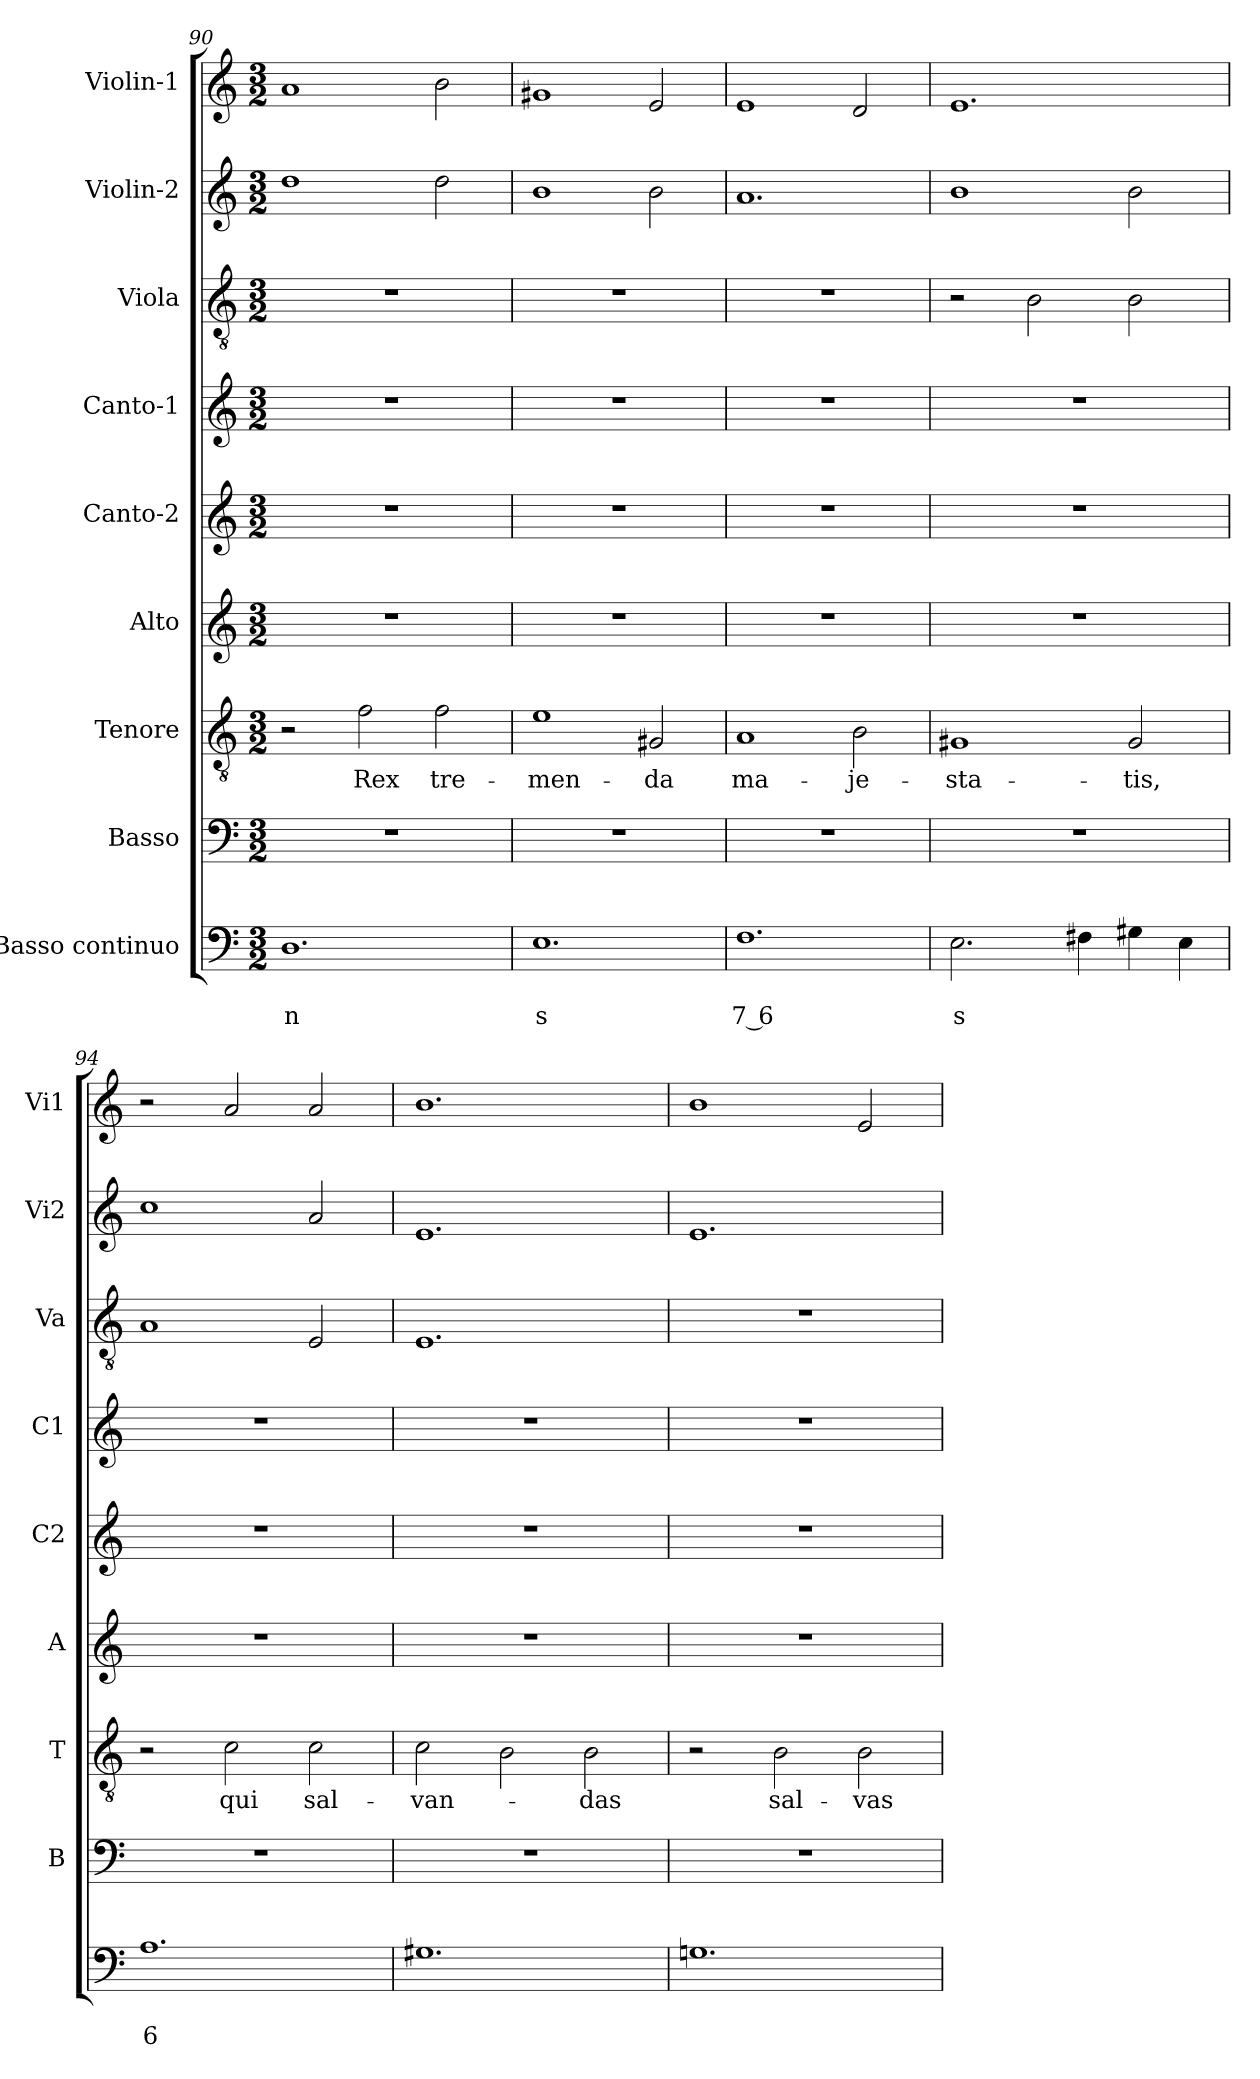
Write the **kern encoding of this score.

**kern	**text	**text	**kern	**kern	**text	**kern	**kern	**kern	**kern	**kern	**kern
*part9	*part9	*part9	*part8	*part7	*part7	*part6	*part5	*part4	*part3	*part2	*part1
*staff9	*staff9	*staff9	*staff8	*staff7	*staff7	*staff6	*staff5	*staff4	*staff3	*staff2	*staff1
*I"Basso continuo	*	*	*I"Basso	*I"Tenore	*	*I"Alto	*I"Canto-2	*I"Canto-1	*I"Viola	*I"Violin-2	*I"Violin-1
*	*	*	*I'B	*I'T	*	*I'A	*I'C2	*I'C1	*I'Va	*I'Vi2	*I'Vi1
*clefF4	*	*	*clefF4	*clefGv2	*	*clefG2	*clefG2	*clefG2	*clefGv2	*clefG2	*clefG2
*k[]	*	*	*k[]	*k[]	*	*k[]	*k[]	*k[]	*k[]	*k[]	*k[]
*C:	*	*	*C:	*C:	*	*C:	*C:	*C:	*C:	*C:	*C:
*M3/2	*	*	*M3/2	*M3/2	*	*M3/2	*M3/2	*M3/2	*M3/2	*M3/2	*M3/2
=90	=90	=90	=90	=90	=90	=90	=90	=90	=90	=90	=90
!	!	!LO:LY:b	!	!	!	!	!	!	!	!	!
1.D	.	n	1.r	2r	.	1.r	1.r	1.r	1.r	1dd	1a
!	!	!	!	!	!LO:LY:b	!	!	!	!	!	!
.	.	.	.	2f\	Rex	.	.	.	.	.	.
!	!	!	!	!	!LO:LY:b	!	!	!	!	!	!
.	.	.	.	2f\	tre-	.	.	.	.	2dd\	2b\
!!LO:LB:g=z
=91	=91	=91	=91	=91	=91	=91	=91	=91	=91	=91	=91
!	!	!LO:LY:b	!	!	!	!	!	!	!	!	!
!	!	!	!	!	!LO:LY:b	!	!	!	!	!	!
1.E	.	s	1.r	1e	-men-	1.r	1.r	1.r	1.r	1b	1g#X
!	!	!	!	!	!LO:LY:b	!	!	!	!	!	!
.	.	.	.	2G#X/	-da	.	.	.	.	2b\	2e/
=92	=92	=92	=92	=92	=92	=92	=92	=92	=92	=92	=92
!	!	!LO:LY:b	!	!	!	!	!	!	!	!	!
!	!	!	!	!	!LO:LY:b	!	!	!	!	!	!
1.F	.	7 6	1.r	1A	ma-	1.r	1.r	1.r	1.r	1.a	1e
!	!	!	!	!	!LO:LY:b	!	!	!	!	!	!
.	.	.	.	2B\	-je-	.	.	.	.	.	2d/
=93	=93	=93	=93	=93	=93	=93	=93	=93	=93	=93	=93
!	!	!LO:LY:b	!	!	!	!	!	!	!	!	!
!	!	!	!	!	!LO:LY:b	!	!	!	!	!	!
2.E\	.	s	1.r	1G#X	-sta-	1.r	1.r	1.r	2r	1b	1.e
.	.	.	.	.	.	.	.	.	2B\	.	.
4F#X\	.	.	.	.	.	.	.	.	.	.	.
!	!	!	!	!	!LO:LY:b	!	!	!	!	!	!
4G#X\	.	.	.	2G#/	-tis,	.	.	.	2B\	2b\	.
4E\	.	.	.	.	.	.	.	.	.	.	.
=94	=94	=94	=94	=94	=94	=94	=94	=94	=94	=94	=94
!	!	!LO:LY:b	!	!	!	!	!	!	!	!	!
1.A	.	6	1.r	2r	.	1.r	1.r	1.r	1A	1cc	2r
!	!	!	!	!	!LO:LY:b	!	!	!	!	!	!
.	.	.	.	2c\	qui	.	.	.	.	.	2a/
!	!	!	!	!	!LO:LY:b	!	!	!	!	!	!
.	.	.	.	2c\	sal-	.	.	.	2E/	2a/	2a/
=95	=95	=95	=95	=95	=95	=95	=95	=95	=95	=95	=95
!	!	!	!	!	!LO:LY:b	!	!	!	!	!	!
1.G#X	.	.	1.r	2c\	-van-	1.r	1.r	1.r	1.E	1.e	1.b
.	.	.	.	2B\	.	.	.	.	.	.	.
!	!	!	!	!	!LO:LY:b	!	!	!	!	!	!
.	.	.	.	2B\	-das	.	.	.	.	.	.
=96	=96	=96	=96	=96	=96	=96	=96	=96	=96	=96	=96
1.Gn	.	.	1.r	2r	.	1.r	1.r	1.r	1.r	1.e	1b
!	!	!	!	!	!LO:LY:b	!	!	!	!	!	!
.	.	.	.	2B\	sal-	.	.	.	.	.	.
!	!	!	!	!	!LO:LY:b	!	!	!	!	!	!
.	.	.	.	2B\	-vas	.	.	.	.	.	2e/
=	=	=	=	=	=	=	=	=	=	=	=
*-	*-	*-	*-	*-	*-	*-	*-	*-	*-	*-	*-
